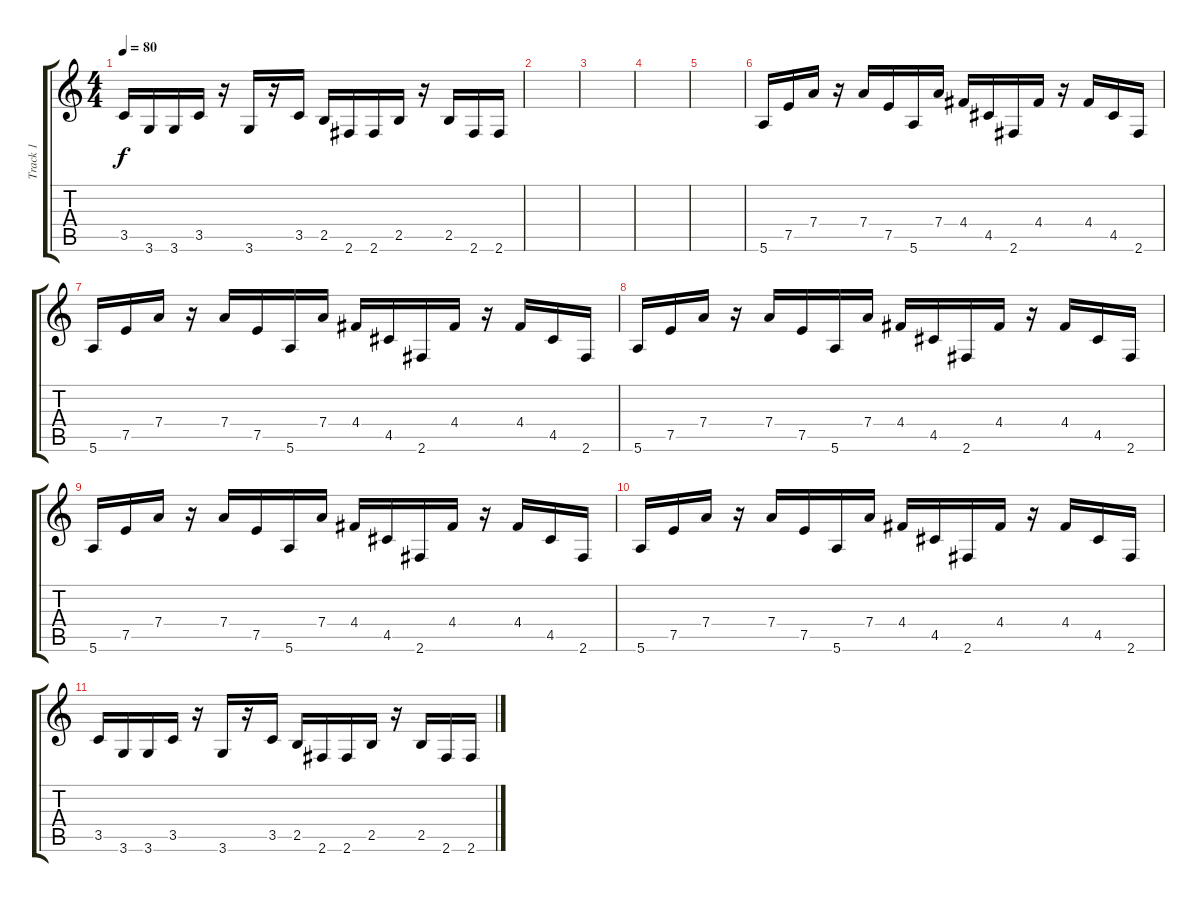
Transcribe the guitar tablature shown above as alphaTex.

\track ("Track 1" "Track 1") {instrument distortionguitar}
\staff {score tabs}
\tuning (E4 B3 G3 D3 A2 E2) {hide}
\ts (4 4)
\tempo 80
\clef g2
\ks c
3.5.16{dy f} 3.6.16 3.6.16 3.5.16 r.16 3.6.16 r.16 3.5.16 2.5.16 2.6.16 2.6.16 2.5.16 r.16 2.5.16 2.6.16 2.6.16 |
|
|
|
|
5.6.16 7.5.16 7.4.16 r.16 7.4.16 7.5.16 5.6.16 7.4.16 4.4.16 4.5.16 2.6.16 4.4.16 r.16 4.4.16 4.5.16 2.6.16 |
5.6.16 7.5.16 7.4.16 r.16 7.4.16 7.5.16 5.6.16 7.4.16 4.4.16 4.5.16 2.6.16 4.4.16 r.16 4.4.16 4.5.16 2.6.16 |
5.6.16 7.5.16 7.4.16 r.16 7.4.16 7.5.16 5.6.16 7.4.16 4.4.16 4.5.16 2.6.16 4.4.16 r.16 4.4.16 4.5.16 2.6.16 |
5.6.16 7.5.16 7.4.16 r.16 7.4.16 7.5.16 5.6.16 7.4.16 4.4.16 4.5.16 2.6.16 4.4.16 r.16 4.4.16 4.5.16 2.6.16 |
5.6.16 7.5.16 7.4.16 r.16 7.4.16 7.5.16 5.6.16 7.4.16 4.4.16 4.5.16 2.6.16 4.4.16 r.16 4.4.16 4.5.16 2.6.16 |
3.5.16 3.6.16 3.6.16 3.5.16 r.16 3.6.16 r.16 3.5.16 2.5.16 2.6.16 2.6.16 2.5.16 r.16 2.5.16 2.6.16 2.6.16
